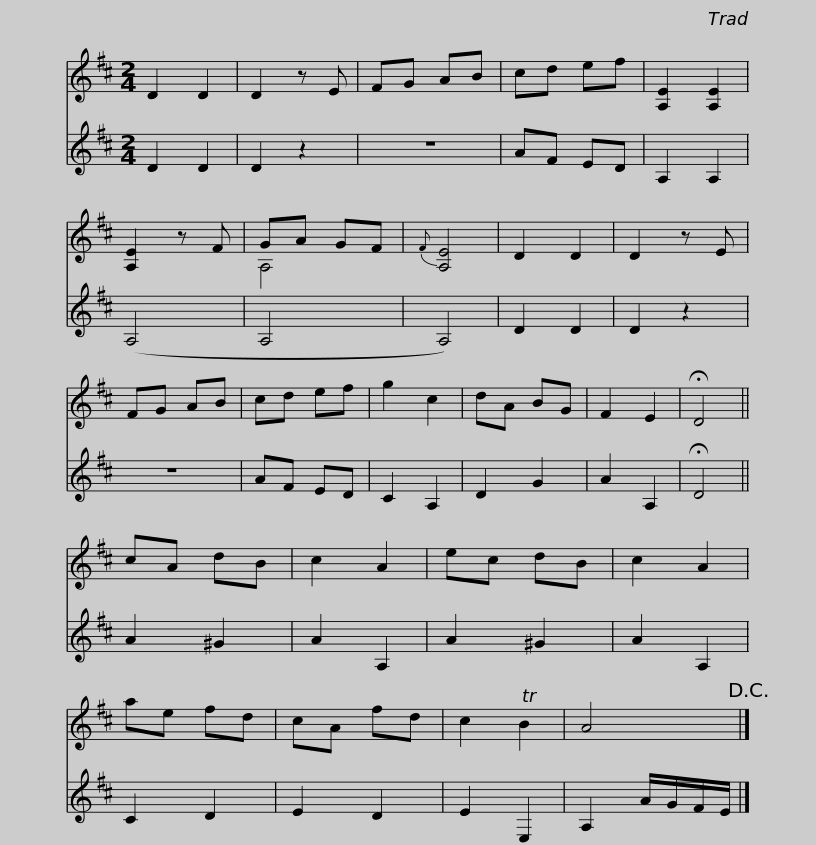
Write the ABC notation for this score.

X:1
%%score ( 1 2 ) 3
L:1/8
M:2/4
I:linebreak $
K:D
V:1 treble
V:2 treble
V:3 treble
V:1
 D2 D2 | D2 z E | FG AB | cd ef | [A,E]2 [A,E]2 | %5
 [A,E]2 z F | GA GF |{F} [A,E]4 | D2 D2 | D2 z E | %10
 FG AB | cd ef |$ g2 c2 | dA BG | F2 E2 | %15
 !fermata!D4 || cA dB | c2 A2 | ec dB | c2 A2 | %20
 ae fd | cA fd | c2 TB2 | A4!D.C.! |] %24
V:2
 x4 | x4 | x4 | x4 | x4 | %5
 x4 | A,4 | x4 | x4 | x4 | %10
 x4 | x4 |$ x4 | x4 | x4 | %15
 x4 || x4 | x4 | x4 | x4 | %20
 x4 | x4 | x4 | x4 |] %24
V:3
 D2 D2 | D2 z2 | z4 | AF ED | A,2 A,2 | %5
 (A,4 | A,4 | A,4) | D2 D2 | D2 z2 | %10
 z4 | AF ED |$ C2 A,2 | D2 G2 | A2 A,2 | %15
 !fermata!D4 || A2 ^G2 | A2 A,2 | A2 ^G2 | A2 A,2 | %20
 C2 D2 | E2 D2 | E2 E,2 | A,2 A/G/F/E/ |] %24
